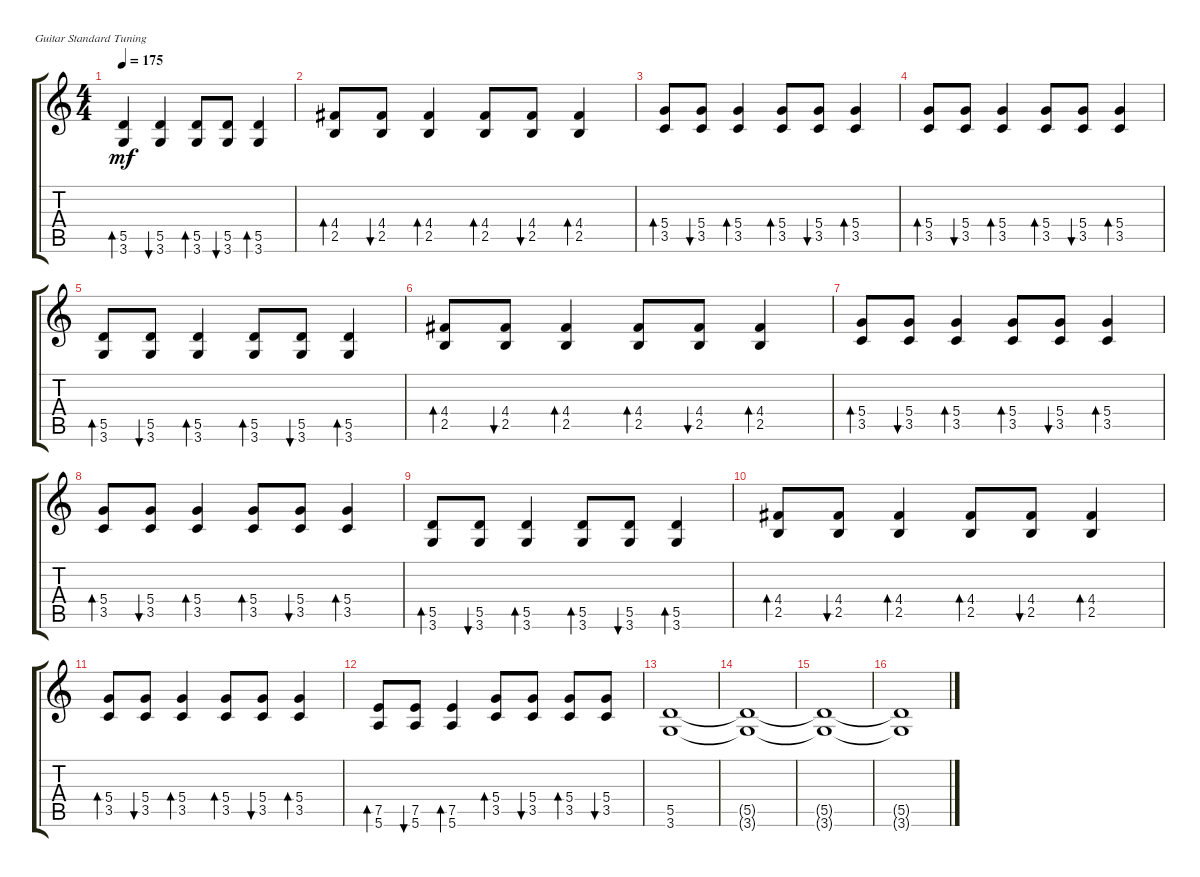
\defaultSystemsLayout 4
\bracketExtendMode groupsimilarinstruments
\singleTrackTrackNamePolicy hidden
\multiTrackTrackNamePolicy hidden
\firstSystemTrackNameOrientation horizontal
\otherSystemsTrackNameOrientation horizontal
\track ("R-Guitar" "E-Gt") {solo instrument distortionguitar}
\staff {score tabs}
\tuning (E4 B3 G3 D3 A2 E2)
\ts (4 4)
\tempo 175
\clef g2
\ks c
(3.6 5.5).4{bd 30 dy mf} (3.6 5.5).4{bu 30} (3.6 5.5).8{bd 30} (3.6 5.5).8{bu 30} (3.6 5.5).4{bd 30} |
(2.5 4.4).8{bd 30} (4.4 2.5).8{bu 30} (2.5 4.4).4{bd 30} (2.5 4.4).8{bd 30} (4.4 2.5).8{bu 30} (2.5 4.4).4{bd 30} |
(3.5 5.4).8{bd 30} (5.4 3.5).8{bu 30} (3.5 5.4).4{bd 30} (3.5 5.4).8{bd 30} (5.4 3.5).8{bu 30} (3.5 5.4).4{bd 30} |
(3.5 5.4).8{bd 30} (5.4 3.5).8{bu 30} (3.5 5.4).4{bd 30} (3.5 5.4).8{bd 30} (5.4 3.5).8{bu 30} (3.5 5.4).4{bd 30} |
(3.6 5.5).8{bd 30} (3.6 5.5).8{bu 30} (3.6 5.5).4{bd 30} (3.6 5.5).8{bd 30} (3.6 5.5).8{bu 30} (3.6 5.5).4{bd 30} |
(2.5 4.4).8{bd 30} (4.4 2.5).8{bu 30} (2.5 4.4).4{bd 30} (2.5 4.4).8{bd 30} (4.4 2.5).8{bu 30} (2.5 4.4).4{bd 30} |
(3.5 5.4).8{bd 30} (5.4 3.5).8{bu 30} (3.5 5.4).4{bd 30} (3.5 5.4).8{bd 30} (5.4 3.5).8{bu 30} (3.5 5.4).4{bd 30} |
(3.5 5.4).8{bd 30} (5.4 3.5).8{bu 30} (3.5 5.4).4{bd 30} (3.5 5.4).8{bd 30} (5.4 3.5).8{bu 30} (3.5 5.4).4{bd 30} |
(3.6 5.5).8{bd 30} (3.6 5.5).8{bu 30} (3.6 5.5).4{bd 30} (3.6 5.5).8{bd 30} (3.6 5.5).8{bu 30} (3.6 5.5).4{bd 30} |
(2.5 4.4).8{bd 30} (4.4 2.5).8{bu 30} (2.5 4.4).4{bd 30} (2.5 4.4).8{bd 30} (4.4 2.5).8{bu 30} (2.5 4.4).4{bd 30} |
(3.5 5.4).8{bd 30} (5.4 3.5).8{bu 30} (3.5 5.4).4{bd 30} (3.5 5.4).8{bd 30} (5.4 3.5).8{bu 30} (3.5 5.4).4{bd 30} |
\tempo (85 0.5 hide)
(5.6 7.5).8{bd 30} (5.6 7.5).8{bu 30} (5.6 7.5).4{bd 30} (3.5 5.4).8{bd 30} (5.4 3.5).8{bu 30} (3.5 5.4).8{bd 30} (5.4 3.5).8{bu 30} |
\tempo (175 hide)
(3.6 5.5).1 |
(3.6{t} 5.5{t}).1 |
(3.6{t} 5.5{t}).1 |
(3.6{t} 5.5{t}).1
